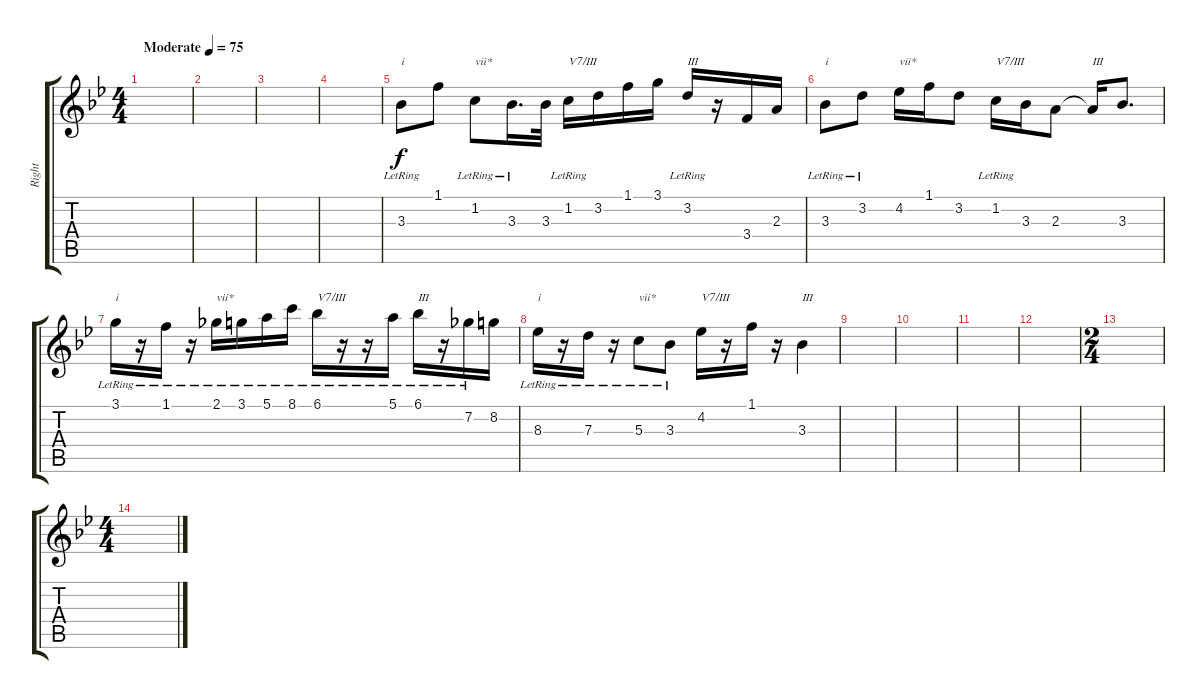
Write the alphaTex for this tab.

\track ("Right" "Right") {instrument acousticguitarnylon}
\staff {score tabs}
\tuning (E4 B3 G3 D3 A2 E2) {hide}
\ts (4 4)
\tempo (75 "Moderate")
\clef g2
\ks bb
|
|
|
|
3.3{lr}.8{txt "i"} 1.1.8 1.2{lr}.8{txt "vii*"} 3.3{lr}.16{d} 3.3.32 1.2{lr}.16{txt "V7/III"} 3.2.16 1.1.16 3.1.16 3.2{lr}.16{txt "III"} r.16 3.4.16 2.3.16 |
3.3{lr}.8{txt "i"} 3.2{lr}.8 4.2.16{txt "vii*"} 1.1.16 3.2.8 1.2{lr}.16{txt "V7/III"} 3.3.16 2.3.8 2.3{t}.16{txt "III"} 3.3.8{d} |
3.1{lr}.16{txt "i"} r.16 1.1{lr}.16 r.16 2.1{lr}.16{txt "vii*"} 3.1{lr}.16 5.1{lr}.16 8.1{lr}.16 6.1{lr}.16{txt "V7/III"} r.16 r.16 5.1{lr}.16 6.1{lr}.16{txt "III"} r.16 7.2{lr}.16 8.2.16 |
8.3{lr}.16{txt "i"} r.16 7.3{lr}.16 r.16 5.3{lr}.8{txt "vii*"} 3.3{lr}.8 4.2.16{txt "V7/III"} r.16 1.1.16 r.16 3.3.4{txt "III"} |
|
|
|
|
\ts (2 4)
|
\ts (4 4)
